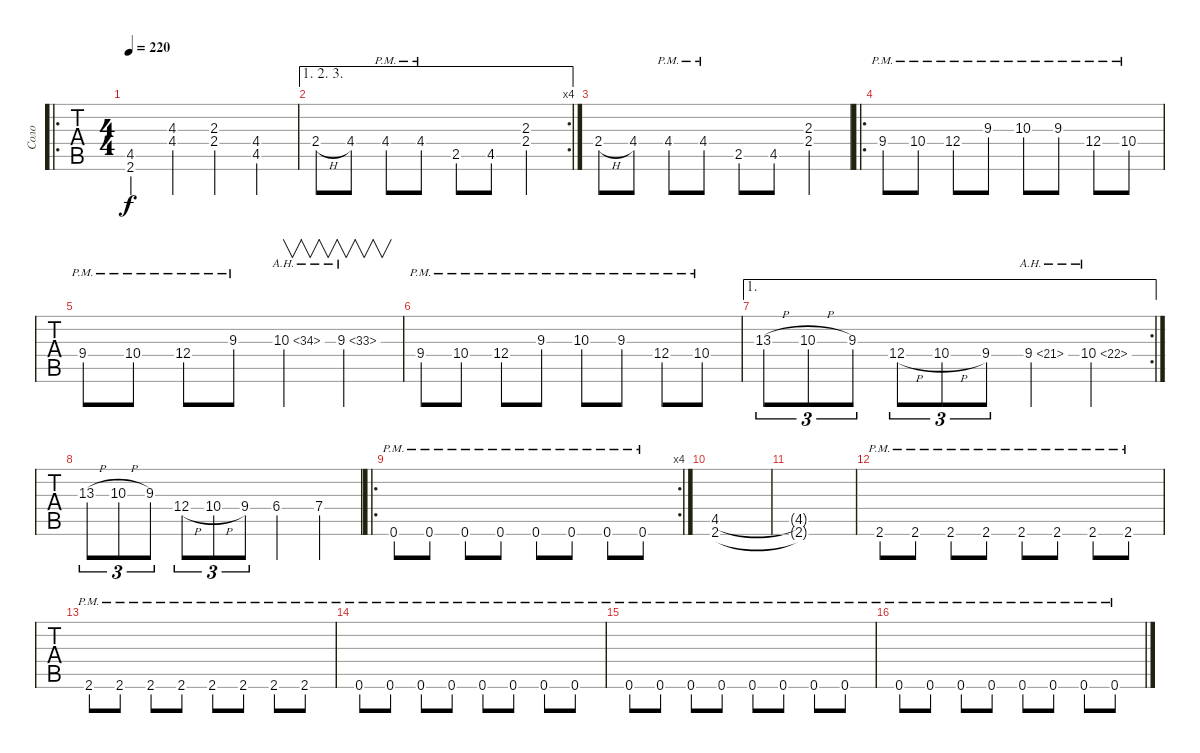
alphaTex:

\track ("Соло" "Соло") {instrument distortionguitar}
\staff {tabs}
\tuning (E4 B3 G3 D3 A2 E2) {hide}
\ro
\ts (4 4)
\tempo 220
\clef g2
\ks c
(4.5 2.6).4{dy f} (4.3 4.4).4 (2.3 2.4).4 (4.4 4.5).4 |
\ae (1 2 3)
\rc 4
2.4{h}.8 4.4.8 4.4{pm}.8 4.4{pm}.8 2.5.8 4.5.8 (2.3 2.4).4 |
2.4{h}.8 4.4.8 4.4{pm}.8 4.4{pm}.8 2.5.8 4.5.8 (2.3 2.4).4 |
\ro
9.4{pm}.8{volume 8} 10.4{pm}.8 12.4{pm}.8 9.3{pm}.8 10.3{pm}.8 9.3{pm}.8 12.4{pm}.8 10.4{pm}.8 |
9.4{pm}.8 10.4{pm}.8 12.4{pm}.8 9.3{pm}.8 10.3{ah 24}.4{v} 9.3{ah 24}.4{v} |
9.4{pm}.8 10.4{pm}.8 12.4{pm}.8 9.3{pm}.8 10.3{pm}.8 9.3{pm}.8 12.4{pm}.8 10.4{pm}.8 |
\ae 1
\rc 2
13.3{h}.8{tu (3 2)} 10.3{h}.8{tu (3 2)} 9.3.8{tu (3 2)} 12.4{h}.8{tu (3 2)} 10.4{h}.8{tu (3 2)} 9.4.8{tu (3 2)} 9.4{ah 12}.4 10.4{ah 12}.4 |
13.3{h}.8{tu (3 2)} 10.3{h}.8{tu (3 2)} 9.3.8{tu (3 2)} 12.4{h}.8{tu (3 2)} 10.4{h}.8{tu (3 2)} 9.4.8{tu (3 2)} 6.4.4 7.4.4 |
\ro
\rc 4
0.6{pm}.8{volume 12} 0.6{pm}.8 0.6{pm}.8 0.6{pm}.8 0.6{pm}.8 0.6{pm}.8 0.6{pm}.8 0.6{pm}.8 |
(4.5 2.6).1 |
(4.5{t} 2.6{t}).1 |
2.6{pm}.8 2.6{pm}.8 2.6{pm}.8 2.6{pm}.8 2.6{pm}.8 2.6{pm}.8 2.6{pm}.8 2.6{pm}.8 |
2.6{pm}.8 2.6{pm}.8 2.6{pm}.8 2.6{pm}.8 2.6{pm}.8 2.6{pm}.8 2.6{pm}.8 2.6{pm}.8 |
0.6{pm}.8 0.6{pm}.8 0.6{pm}.8 0.6{pm}.8 0.6{pm}.8 0.6{pm}.8 0.6{pm}.8 0.6{pm}.8 |
0.6{pm}.8 0.6{pm}.8 0.6{pm}.8 0.6{pm}.8 0.6{pm}.8 0.6{pm}.8 0.6{pm}.8 0.6{pm}.8 |
0.6{pm}.8 0.6{pm}.8 0.6{pm}.8 0.6{pm}.8 0.6{pm}.8 0.6{pm}.8 0.6{pm}.8 0.6{pm}.8
